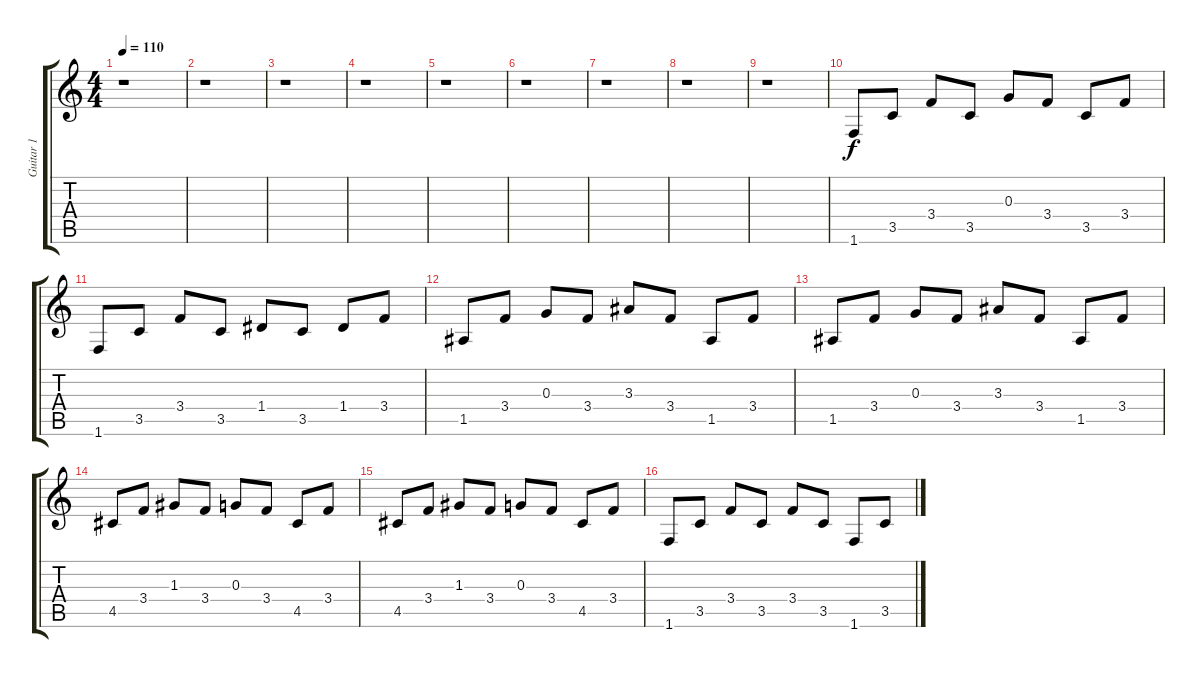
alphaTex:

\track ("Guitar 1" "Guitar 1") {instrument distortionguitar}
\staff {score tabs}
\tuning (E4 B3 G3 D3 A2 E2) {hide}
\ts (4 4)
\tempo 110
\clef g2
\ks c
r.1{dy f} |
r.1 |
r.1 |
r.1 |
r.1 |
r.1 |
r.1 |
r.1 |
r.1 |
1.6.8 3.5.8 3.4.8 3.5.8 0.3.8 3.4.8 3.5.8 3.4.8 |
1.6.8 3.5.8 3.4.8 3.5.8 1.4.8 3.5.8 1.4.8 3.4.8 |
1.5.8 3.4.8 0.3.8 3.4.8 3.3.8 3.4.8 1.5.8 3.4.8 |
1.5.8 3.4.8 0.3.8 3.4.8 3.3.8 3.4.8 1.5.8 3.4.8 |
4.5.8 3.4.8 1.3.8 3.4.8 0.3.8 3.4.8 4.5.8 3.4.8 |
4.5.8 3.4.8 1.3.8 3.4.8 0.3.8 3.4.8 4.5.8 3.4.8 |
1.6.8 3.5.8 3.4.8 3.5.8 3.4.8 3.5.8 1.6.8 3.5.8
